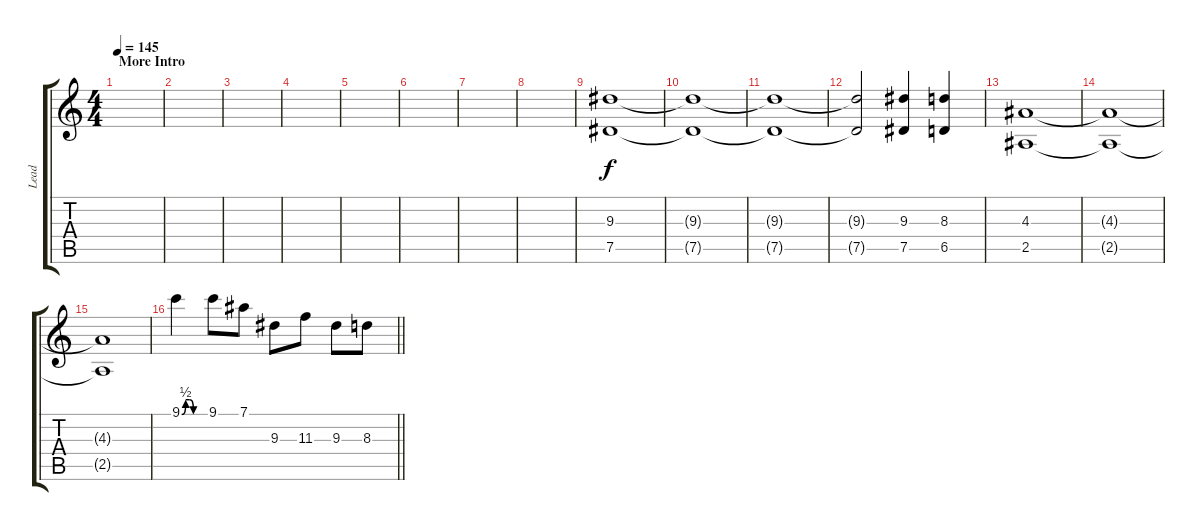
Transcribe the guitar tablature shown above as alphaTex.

\track ("Lead" "Lead") {instrument overdrivenguitar}
\staff {score tabs}
\tuning (Eb4 Bb3 Gb3 Db3 Ab2 Db2) {hide}
\ts (4 4)
\section ("" "More Intro")
\tempo 145
\clef g2
\ks c
|
|
|
|
|
|
|
|
(9.3 7.5).1 |
(9.3{t} 7.5{t}).1 |
(9.3{t} 7.5{t}).1 |
(9.3{t} 7.5{t}).2 (9.3 7.5).4 (8.3 6.5).4 |
(4.3 2.5).1 |
(4.3{t} 2.5{t}).1 |
(4.3{t} 2.5{t}).1 |
\barLineRight lightlight
9.1{be (custom 0 0 10 2 20 2 30 0 60 0)}.4 9.1.8 7.1.8 9.3.8 11.3.8 9.3.8 8.3.8
